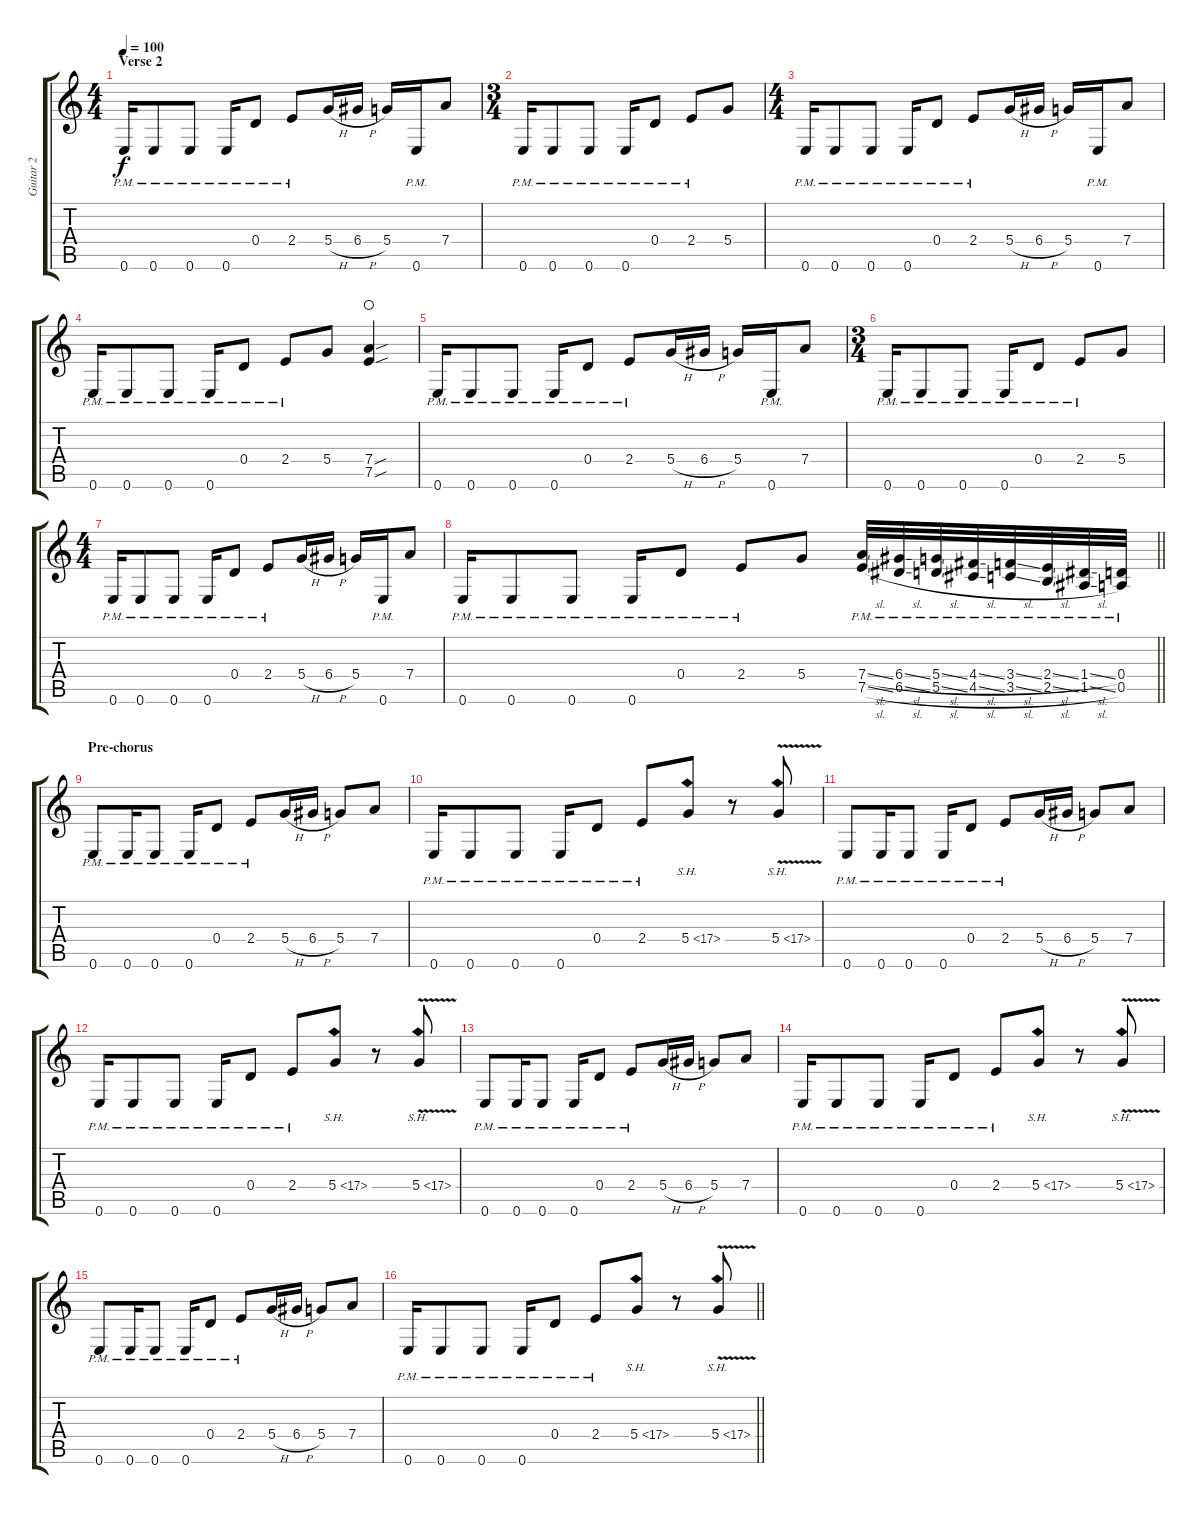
\track ("Guitar 2" "Guitar 2") {instrument overdrivenguitar}
\staff {score tabs}
\tuning (E4 B3 G3 D3 A2 E2) {hide}
\ts (4 4)
\section ("" "Verse 2")
\tempo 100
\clef g2
\ks c
0.6{pm}.16{dy f instrument electricguitarclean} 0.6{pm}.8 0.6{pm}.8 0.6{pm}.16 0.4{pm}.8 2.4{pm}.8 5.4{h}.16 6.4{h}.16 5.4.16 0.6{pm}.16 7.4.8 |
\ts (3 4)
0.6{pm}.16 0.6{pm}.8 0.6{pm}.8 0.6{pm}.16 0.4{pm}.8 2.4{pm}.8 5.4.8 |
\ts (4 4)
0.6{pm}.16 0.6{pm}.8 0.6{pm}.8 0.6{pm}.16 0.4{pm}.8 2.4{pm}.8 5.4{h}.16 6.4{h}.16 5.4.16 0.6{pm}.16 7.4.8 |
0.6{pm}.16 0.6{pm}.8 0.6{pm}.8 0.6{pm}.16 0.4{pm}.8 2.4{pm}.8 5.4.8 (7.4{sou} 7.5{sou}).4{waho} |
0.6{pm}.16 0.6{pm}.8 0.6{pm}.8 0.6{pm}.16 0.4{pm}.8 2.4{pm}.8 5.4{h}.16 6.4{h}.16 5.4.16 0.6{pm}.16 7.4.8 |
\ts (3 4)
0.6{pm}.16 0.6{pm}.8 0.6{pm}.8 0.6{pm}.16 0.4{pm}.8 2.4{pm}.8 5.4.8 |
\ts (4 4)
0.6{pm}.16 0.6{pm}.8 0.6{pm}.8 0.6{pm}.16 0.4{pm}.8 2.4{pm}.8 5.4{h}.16 6.4{h}.16 5.4.16 0.6{pm}.16 7.4.8 |
\barLineRight lightlight
0.6{pm}.16 0.6{pm}.8 0.6{pm}.8 0.6{pm}.16 0.4{pm}.8 2.4{pm}.8 5.4.8 (7.4{sl pm} 7.5{sl pm}).32 (6.4{sl pm} 6.5{sl pm}).32 (5.4{sl pm} 5.5{sl pm}).32 (4.4{sl pm} 4.5{sl pm}).32 (3.4{sl pm} 3.5{sl pm}).32 (2.4{sl pm} 2.5{sl pm}).32 (1.4{sl pm} 1.5{sl pm}).32 (0.4{pm} 0.5{pm}).32 |
\section ("" "Pre-chorus")
0.6{pm}.8{instrument overdrivenguitar} 0.6{pm}.16 0.6{pm}.8 0.6{pm}.16 0.4{pm}.8 2.4{pm}.8 5.4{h}.16 6.4{h}.16 5.4.8 7.4.8 |
0.6{pm}.16 0.6{pm}.8 0.6{pm}.8 0.6{pm}.16 0.4{pm}.8 2.4{pm}.8 5.4{sh 12}.8 r.8 5.4{sh 12 v}.8 |
0.6{pm}.8 0.6{pm}.16 0.6{pm}.8 0.6{pm}.16 0.4{pm}.8 2.4{pm}.8 5.4{h}.16 6.4{h}.16 5.4.8 7.4.8 |
0.6{pm}.16 0.6{pm}.8 0.6{pm}.8 0.6{pm}.16 0.4{pm}.8 2.4{pm}.8 5.4{sh 12}.8 r.8 5.4{sh 12 v}.8 |
0.6{pm}.8 0.6{pm}.16 0.6{pm}.8 0.6{pm}.16 0.4{pm}.8 2.4{pm}.8 5.4{h}.16 6.4{h}.16 5.4.8 7.4.8 |
0.6{pm}.16 0.6{pm}.8 0.6{pm}.8 0.6{pm}.16 0.4{pm}.8 2.4{pm}.8 5.4{sh 12}.8 r.8 5.4{sh 12 v}.8 |
0.6{pm}.8 0.6{pm}.16 0.6{pm}.8 0.6{pm}.16 0.4{pm}.8 2.4{pm}.8 5.4{h}.16 6.4{h}.16 5.4.8 7.4.8 |
\barLineRight lightlight
0.6{pm}.16 0.6{pm}.8 0.6{pm}.8 0.6{pm}.16 0.4{pm}.8 2.4{pm}.8 5.4{sh 12}.8 r.8 5.4{sh 12 v}.8
